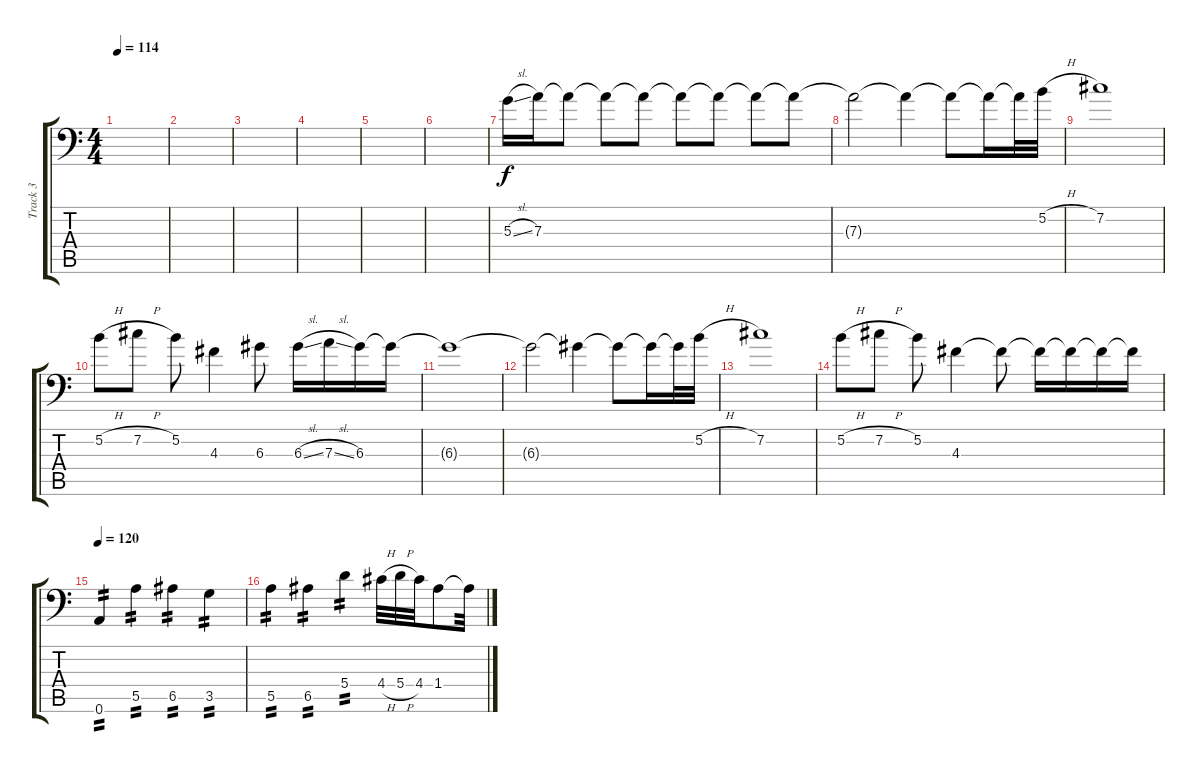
\track ("Track 3" "Track 3") {instrument overdrivenguitar}
\staff {score tabs}
\tuning (B3 Gb3 D3 A2 E2 A1) {hide}
\ts (4 4)
\tempo 114
\clef f4
\ks c
|
|
|
|
|
|
5.3{sl}.16 7.3.16 7.3{t}.8 7.3{t}.8 7.3{t}.8 7.3{t}.8 7.3{t}.8 7.3{t}.8 7.3{t}.8 |
7.3{t}.2 7.3{t}.4 7.3{t}.8 7.3{t}.16 7.3{t}.32 5.2{h}.32 |
7.2.1 |
5.2{h}.8 7.2{h}.8 5.2.8 4.3.4 6.3.8 6.3{sl}.16 7.3{sl}.16 6.3.16 6.3{t}.16 |
6.3{t}.1 |
6.3{t}.2 6.3{t}.4 6.3{t}.8 6.3{t}.16 6.3{t}.32 5.2{h}.32 |
7.2.1 |
5.2{h}.8 7.2{h}.8 5.2.8 4.3.4 4.3{t}.8 4.3{t}.16 4.3{t}.16 4.3{t}.16 4.3{t}.16 |
\tempo 120
0.6.4{tp 2 volume 12} 5.5.4{tp 2} 6.5.4{tp 2} 3.5.4{tp 2} |
5.5.4{tp 2} 6.5.4{tp 2} 5.4.4{tp 2} 4.4{h}.32 5.4{h}.32 4.4.32 1.4.8 1.4{t}.32
